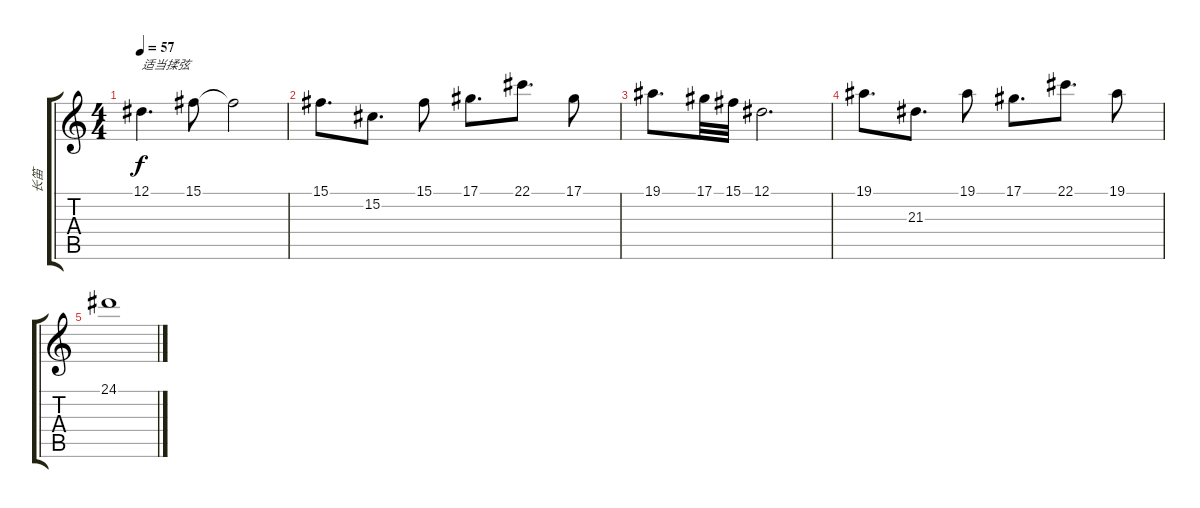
\track ("长笛" "长笛") {instrument flute}
\staff {score tabs}
\tuning (Eb4 Bb3 Gb3 Db3 Ab2 Eb2) {hide}
\ts (4 4)
\tempo 57
\clef g2
\ks c
12.1.4{d txt "适当揉弦" dy f} 15.1.8 15.1{t}.2 |
15.1.8{d} 15.2.8{d} 15.1.8 17.1.8{d} 22.1.8{d} 17.1.8 |
19.1.8{d} 17.1.32 15.1.32 12.1.2{d} |
19.1.8{d} 21.3.8{d} 19.1.8 17.1.8{d} 22.1.8{d} 19.1.8 |
24.1.1
